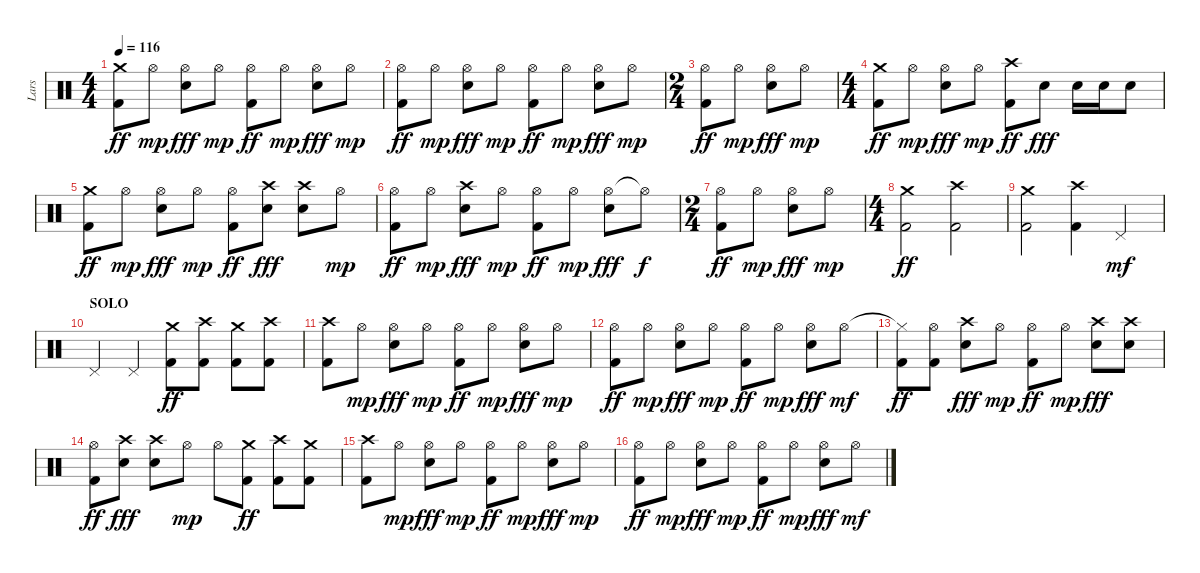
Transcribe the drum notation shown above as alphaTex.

\track ("Lars" "Lars") {instrument percussion}
\staff {score}
\articulation defaults
\ts (4 4)
\tempo 116
\clef neutral
\ks c
("Crash medium (hit)" "Kick (hit) 2").8{dy ff} "Hi-Hat (open)".8{dy mp} ("Hi-Hat (open)" "Electric Snare (hit)").8{dy fff} "Hi-Hat (open)".8{dy mp} ("Hi-Hat (open)" "Kick (hit) 2").8{dy ff} "Hi-Hat (open)".8{dy mp} ("Hi-Hat (open)" "Electric Snare (hit)").8{dy fff} "Hi-Hat (open)".8{dy mp} |
("Hi-Hat (open)" "Kick (hit) 2").8{dy ff} "Hi-Hat (open)".8{dy mp} ("Hi-Hat (open)" "Electric Snare (hit)").8{dy fff} "Hi-Hat (open)".8{dy mp} ("Hi-Hat (open)" "Kick (hit) 2").8{dy ff} "Hi-Hat (open)".8{dy mp} ("Hi-Hat (open)" "Electric Snare (hit)").8{dy fff} "Hi-Hat (open)".8{dy mp} |
\ts (2 4)
("Hi-Hat (open)" "Kick (hit) 2").8{dy ff} "Hi-Hat (open)".8{dy mp} ("Hi-Hat (open)" "Electric Snare (hit)").8{dy fff} "Hi-Hat (open)".8{dy mp} |
\ts (4 4)
("Crash medium (hit)" "Kick (hit) 2").8{dy ff} "Hi-Hat (open)".8{dy mp} ("Hi-Hat (open)" "Electric Snare (hit)").8{dy fff} "Hi-Hat (open)".8{dy mp} ("Crash high (hit)" "Kick (hit) 2").8{dy ff} "Electric Snare (hit)".8{dy fff} "Electric Snare (hit)".16 "Electric Snare (hit)".16 "Electric Snare (hit)".8 |
("Crash medium (hit)" "Kick (hit) 2").8{dy ff} "Hi-Hat (open)".8{dy mp} ("Hi-Hat (open)" "Electric Snare (hit)").8{dy fff} "Hi-Hat (open)".8{dy mp} ("Hi-Hat (open)" "Kick (hit) 2").8{dy ff} ("Crash high (hit)" "Electric Snare (hit)").8{dy fff} ("Crash high (hit)" "Electric Snare (hit)").8 "Hi-Hat (open)".8{dy mp} |
("Hi-Hat (open)" "Kick (hit) 2").8{dy ff} "Hi-Hat (open)".8{dy mp} ("Crash high (hit)" "Electric Snare (hit)").8{dy fff} "Hi-Hat (open)".8{dy mp} ("Hi-Hat (open)" "Kick (hit) 2").8{dy ff} "Hi-Hat (open)".8{dy mp} ("Hi-Hat (open)" "Electric Snare (hit)").8{dy fff} "Hi-Hat (open)"{t}.8{dy f} |
\ts (2 4)
("Hi-Hat (open)" "Kick (hit) 2").8{dy ff} "Hi-Hat (open)".8{dy mp} ("Hi-Hat (open)" "Electric Snare (hit)").8{dy fff} "Hi-Hat (open)".8{dy mp} |
\ts (4 4)
("Crash medium (hit)" "Kick (hit) 2").2{dy ff} ("Crash high (hit)" "Kick (hit) 2").2 |
("Crash medium (hit)" "Kick (hit) 2").2 ("Crash high (hit)" "Kick (hit) 2").4 "Pedal Hi-Hat (hit)".4{dy mf} |
\section ("" "SOLO")
"Pedal Hi-Hat (hit)".4 "Pedal Hi-Hat (hit)".4 ("Crash medium (hit)" "Kick (hit) 2").8{dy ff} ("Crash high (hit)" "Kick (hit) 2").8 ("Crash medium (hit)" "Kick (hit) 2").8 ("Crash high (hit)" "Kick (hit) 2").8 |
("Crash high (hit)" "Kick (hit) 2").8 "Hi-Hat (open)".8{dy mp} ("Hi-Hat (open)" "Electric Snare (hit)").8{dy fff} "Hi-Hat (open)".8{dy mp} ("Hi-Hat (open)" "Kick (hit) 2").8{dy ff} "Hi-Hat (open)".8{dy mp} ("Hi-Hat (open)" "Electric Snare (hit)").8{dy fff} "Hi-Hat (open)".8{dy mp} |
("Hi-Hat (open)" "Kick (hit) 2").8{dy ff} "Hi-Hat (open)".8{dy mp} ("Hi-Hat (open)" "Electric Snare (hit)").8{dy fff} "Hi-Hat (open)".8{dy mp} ("Hi-Hat (open)" "Kick (hit) 2").8{dy ff} "Hi-Hat (open)".8{dy mp} ("Hi-Hat (open)" "Electric Snare (hit)").8{dy fff} "Hi-Hat (open)".8{dy mf} |
("Hi-Hat (closed)"{t} "Kick (hit) 2").8{dy ff} ("Hi-Hat (open)" "Kick (hit) 2").8 ("Crash high (hit)" "Electric Snare (hit)").8{dy fff} "Hi-Hat (open)".8{dy mp} ("Hi-Hat (open)" "Kick (hit) 2").8{dy ff} "Hi-Hat (open)".8{dy mp} ("Crash high (hit)" "Electric Snare (hit)").8{dy fff} ("Crash high (hit)" "Electric Snare (hit)").8 |
("Hi-Hat (open)" "Kick (hit) 2").8{dy ff} ("Crash high (hit)" "Electric Snare (hit)").8{dy fff} ("Crash high (hit)" "Electric Snare (hit)").8 "Hi-Hat (open)".8{dy mp} "Hi-Hat (open)".8 ("Crash medium (hit)" "Kick (hit) 2").8{dy ff} ("Crash high (hit)" "Kick (hit) 2").8 ("Crash medium (hit)" "Kick (hit) 2").8 |
("Crash high (hit)" "Kick (hit) 2").8 "Hi-Hat (open)".8{dy mp} ("Hi-Hat (open)" "Electric Snare (hit)").8{dy fff} "Hi-Hat (open)".8{dy mp} ("Hi-Hat (open)" "Kick (hit) 2").8{dy ff} "Hi-Hat (open)".8{dy mp} ("Hi-Hat (open)" "Electric Snare (hit)").8{dy fff} "Hi-Hat (open)".8{dy mp} |
("Hi-Hat (open)" "Kick (hit) 2").8{dy ff} "Hi-Hat (open)".8{dy mp} ("Hi-Hat (open)" "Electric Snare (hit)").8{dy fff} "Hi-Hat (open)".8{dy mp} ("Hi-Hat (open)" "Kick (hit) 2").8{dy ff} "Hi-Hat (open)".8{dy mp} ("Hi-Hat (open)" "Electric Snare (hit)").8{dy fff} "Hi-Hat (open)".8{dy mf}
